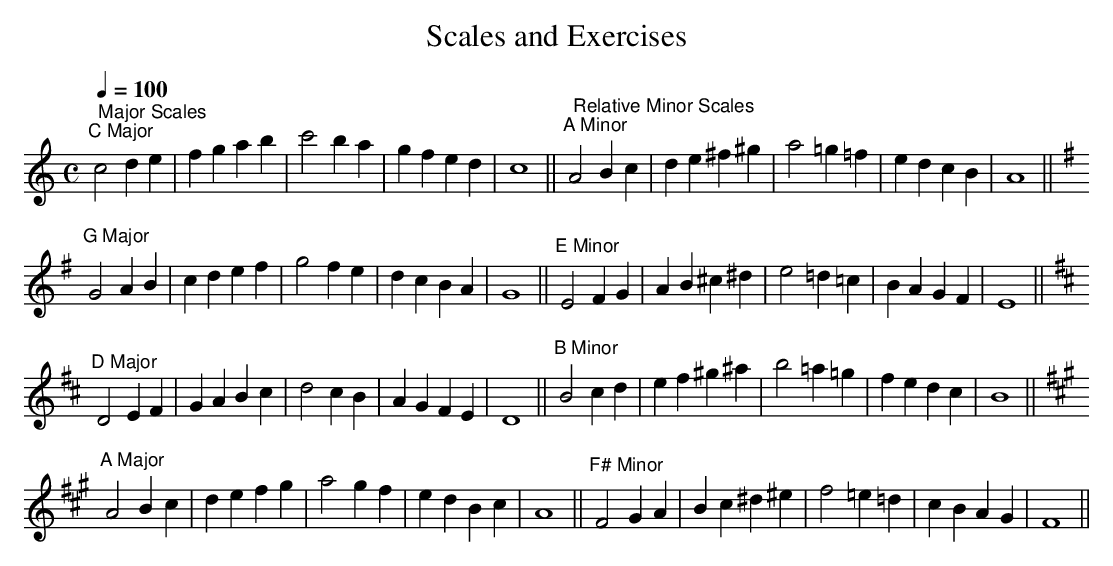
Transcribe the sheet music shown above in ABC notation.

X:1
T:Scales and Exercises
M:C
L:1/4
Q:1/4=100
K:C
"^  Major Scales""^C Major"c2de|fgab|c'2ba|gfed|c4||"^  Relative Minor Scales""^A Minor"A2Bc|de^f^g|a2=g=f|edcB|A4||
[K:G]"^G Major"G2AB|cdef|g2fe|dcBA|G4||"^E Minor"E2FG|AB^c^d|e2=d=c|BAGF|E4||
[K:D]"^D Major"D2EF|GABc|d2cB|AGFE|D4||"^B Minor"B2cd|ef^g^a|b2=a=g|fedc|B4||
[K:A]"^A Major"A2Bc|defg|a2gf|edBc|A4||"^F# Minor"F2GA|Bc^d^e|f2=e=d|cBAG|F4||
